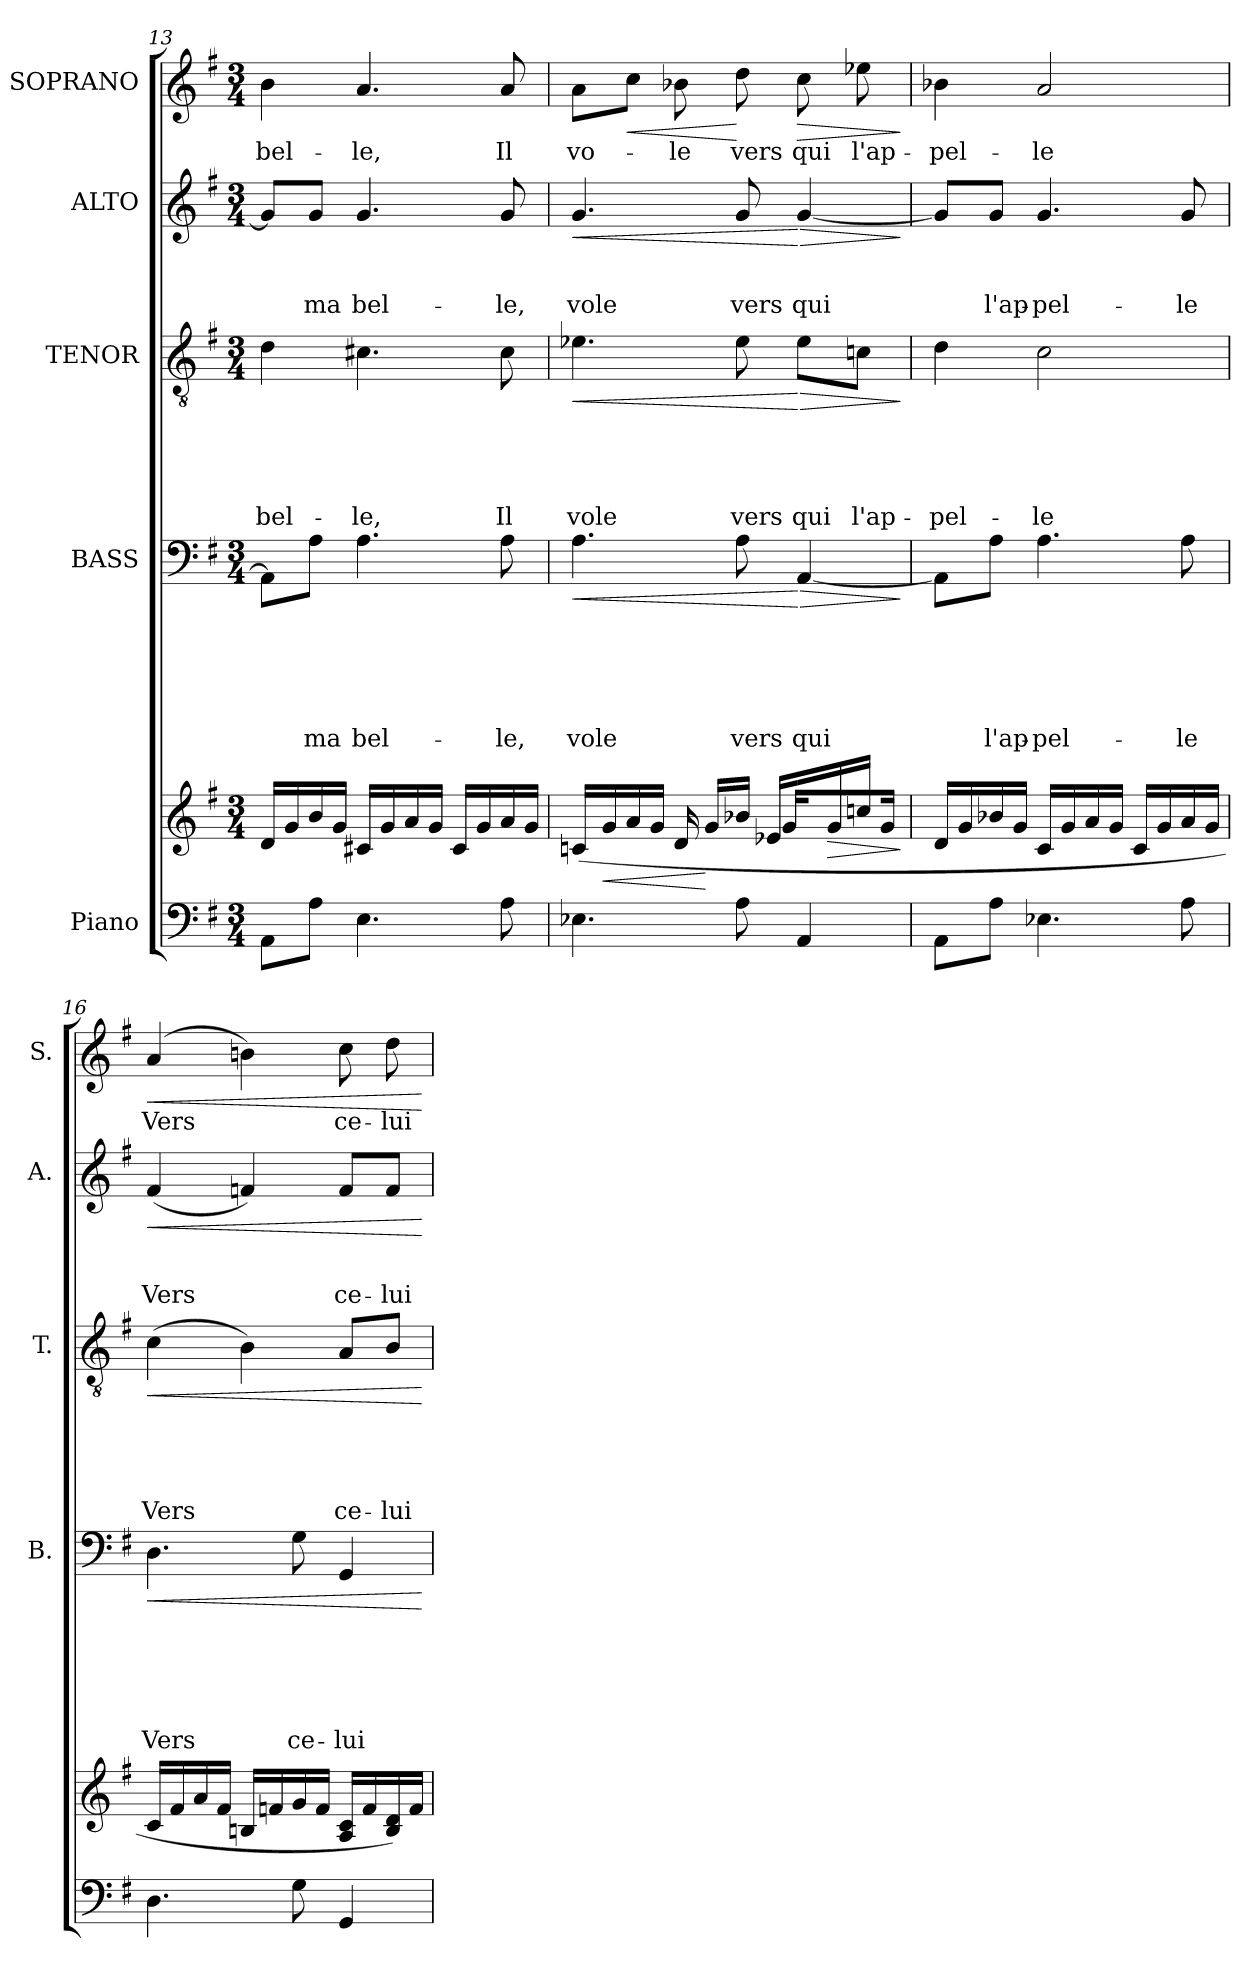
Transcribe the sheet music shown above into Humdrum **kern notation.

**kern	**kern	**dynam	**kern	**text	**text	**text	**text	**text	**text	**dynam	**kern	**text	**text	**text	**text	**text	**dynam	**kern	**text	**text	**text	**dynam	**kern	**text	**dynam
*part5	*part5	*part5	*part4	*part4	*part4	*part4	*part4	*part4	*part4	*part4	*part3	*part3	*part3	*part3	*part3	*part3	*part3	*part2	*part2	*part2	*part2	*part2	*part1	*part1	*part1
*staff6	*staff5	*staff5/6	*staff4	*staff4	*staff4	*staff4	*staff4	*staff4	*staff4	*staff4	*staff3	*staff3	*staff3	*staff3	*staff3	*staff3	*staff3	*staff2	*staff2	*staff2	*staff2	*staff2	*staff1	*staff1	*staff1
*I"Piano	*	*	*I"BASS	*	*	*	*	*	*	*	*I"TENOR	*	*	*	*	*	*	*I"ALTO	*	*	*	*	*I"SOPRANO	*	*
*	*	*	*I'B.	*	*	*	*	*	*	*	*I'T.	*	*	*	*	*	*	*I'A.	*	*	*	*	*I'S.	*	*
*clefF4	*clefG2	*	*clefF4	*	*	*	*	*	*	*	*clefGv2	*	*	*	*	*	*	*clefG2	*	*	*	*	*clefG2	*	*
*k[f#]	*k[f#]	*	*k[f#]	*	*	*	*	*	*	*	*k[f#]	*	*	*	*	*	*	*k[f#]	*	*	*	*	*k[f#]	*	*
*G:	*G:	*	*G:	*	*	*	*	*	*	*	*G:	*	*	*	*	*	*	*G:	*	*	*	*	*G:	*	*
*M3/4	*M3/4	*	*M3/4	*	*	*	*	*	*	*	*M3/4	*	*	*	*	*	*	*M3/4	*	*	*	*	*M3/4	*	*
=13	=13	=13	=13	=13	=13	=13	=13	=13	=13	=13	=13	=13	=13	=13	=13	=13	=13	=13	=13	=13	=13	=13	=13	=13	=13
!	!	!	!	!	!	!	!	!	!	!	!	!	!	!	!	!LO:LY:b	!	!	!	!	!	!	!	!LO:LY:b	!
8AA\L	16d/LL	.	8AA\L]	.	.	.	.	.	.	.	4d\	.	.	.	.	bel-	.	8g/L]	.	.	.	.	4b\	bel-	.
.	16g/	.	.	.	.	.	.	.	.	.	.	.	.	.	.	.	.	.	.	.	.	.	.	.	.
!	!	!	!	!	!	!	!	!	!LO:LY:b	!	!	!	!	!	!	!	!	!	!	!	!LO:LY:b	!	!	!	!
8A\J	16b/	.	8A\J	.	.	.	.	.	ma	.	.	.	.	.	.	.	.	8g/J	.	.	ma	.	.	.	.
.	16g/JJ	.	.	.	.	.	.	.	.	.	.	.	.	.	.	.	.	.	.	.	.	.	.	.	.
!	!	!	!	!	!	!	!	!	!LO:LY:b	!	!	!	!	!	!	!LO:LY:b	!	!	!	!	!LO:LY:b	!	!	!LO:LY:b	!
4.E\	16c#X/LL	.	4.A\	.	.	.	.	.	bel-	.	4.c#X\	.	.	.	.	-le,	.	4.g/	.	.	bel-	.	4.a/	-le,	.
.	16g/	.	.	.	.	.	.	.	.	.	.	.	.	.	.	.	.	.	.	.	.	.	.	.	.
.	16a/	.	.	.	.	.	.	.	.	.	.	.	.	.	.	.	.	.	.	.	.	.	.	.	.
.	16g/JJ	.	.	.	.	.	.	.	.	.	.	.	.	.	.	.	.	.	.	.	.	.	.	.	.
.	16c#/LL	.	.	.	.	.	.	.	.	.	.	.	.	.	.	.	.	.	.	.	.	.	.	.	.
.	16g/	.	.	.	.	.	.	.	.	.	.	.	.	.	.	.	.	.	.	.	.	.	.	.	.
!	!	!	!	!	!	!	!	!	!LO:LY:b	!	!	!	!	!	!	!LO:LY:b	!	!	!	!	!LO:LY:b	!	!	!LO:LY:b	!
8A\	16a/	.	8A\	.	.	.	.	.	-le,	.	8c#\	.	.	.	.	Il	.	8g/	.	.	-le,	.	8a/	Il	.
.	16g/JJ	.	.	.	.	.	.	.	.	.	.	.	.	.	.	.	.	.	.	.	.	.	.	.	.
!!LO:LB:g=z
=14	=14	=14	=14	=14	=14	=14	=14	=14	=14	=14	=14	=14	=14	=14	=14	=14	=14	=14	=14	=14	=14	=14	=14	=14	=14
*	*^	*	*	*	*	*	*	*	*	*	*	*	*	*	*	*	*	*	*	*	*	*	*	*	*
*	*	*^	*	*	*	*	*	*	*	*	*	*	*	*	*	*	*	*	*	*	*	*	*	*	*	*
*	*	*	*^	*	*	*	*	*	*	*	*	*	*	*	*	*	*	*	*	*	*	*	*	*	*	*	*
!	!	!	!	!	!	!	!	!	!	!	!	!LO:LY:b	!LO:HP:b	!	!	!	!	!	!LO:LY:b	!LO:HP:b	!	!	!	!LO:LY:b	!LO:HP:b	!	!LO:LY:b	!
4.E-X\	32ryy	(<16cn/LL	4ryy	4..ryy	.	4.A\	.	.	.	.	.	vole	<	4.e-X\	.	.	.	.	vole	<	4.g/	.	.	vole	<	8a\L	vo-	.
.	2ryy	.	.	.	.	.	.	.	.	.	.	.	.	.	.	.	.	.	.	.	.	.	.	.	.	.	.	.
!	!	!	!	!	!LO:HP:b	!	!	!	!	!	!	!	!	!	!	!	!	!	!	!	!	!	!	!	!	!	!	!
.	.	16g/	.	.	<	.	.	.	.	.	.	.	.	.	.	.	.	.	.	.	.	.	.	.	.	.	.	.
!	!	!	!	!	!	!	!	!	!	!	!	!	!	!	!	!	!	!	!	!	!	!	!	!	!	!	!	!LO:HP:b
.	.	16a/	.	.	.	.	.	.	.	.	.	.	.	.	.	.	.	.	.	.	.	.	.	.	.	8cc\J	.	<
.	.	16g/JJ	.	.	.	.	.	.	.	.	.	.	.	.	.	.	.	.	.	.	.	.	.	.	.	.	.	.
!	!	!	!	!	!	!	!	!	!	!	!	!	!	!	!	!	!	!	!	!	!	!	!	!	!	!	!LO:LY:b	!
.	.	16d/	16ryy	.	.	.	.	.	.	.	.	.	.	.	.	.	.	.	.	.	.	.	.	.	.	8b-X\	-le	.
.	.	16ryy	16g/LL	.	[	.	.	.	.	.	.	.	.	.	.	.	.	.	.	.	.	.	.	.	.	.	.	.
!	!	!	!	!	!	!	!	!	!	!	!	!LO:LY:b	!	!	!	!	!	!	!LO:LY:b	!	!	!	!	!LO:LY:b	!	!	!LO:LY:b	!
8A\	.	16ryy	16b-X/JJ	.	.	8A\	.	.	.	.	.	vers	.	8e-\	.	.	.	.	vers	.	8g/	.	.	vers	.	8dd\	vers	[
.	.	16e-X/LL	32ryy	16g/LL	.	.	.	.	.	.	.	.	.	.	.	.	.	.	.	.	.	.	.	.	.	.	.	.
.	.	.	4ryy	.	.	.	.	.	.	.	.	.	.	.	.	.	.	.	.	.	.	.	.	.	.	.	.	.
!	!	!	!	!	!	!	!	!	!	!	!	!LO:LY:b	!LO:HP:n=1:b	!	!	!	!	!	!LO:LY:b	!LO:HP:n=1:b	!	!	!	!LO:LY:b	!LO:HP:n=1:b	!	!LO:LY:b	!LO:HP:b
4AA/	.	16ryy	.	8.ryy	.	[<4AA/	.	.	.	.	.	qui	[ >	8e-\L	.	.	.	.	qui	[ >	[<4g/	.	.	qui	[ >	8cc\	qui	>
.	8..ryy	.	.	.	.	.	.	.	.	.	.	.	.	.	.	.	.	.	.	.	.	.	.	.	.	.	.	.
!	!	!	!	!	!LO:HP:b	!	!	!	!	!	!	!	!	!	!	!	!	!	!	!	!	!	!	!	!	!	!	!
.	.	16g/	.	.	>	.	.	.	.	.	.	.	.	.	.	.	.	.	.	.	.	.	.	.	.	.	.	.
!	!	!	!	!	!	!	!	!	!	!	!	!	!	!	!	!	!	!	!LO:LY:b	!	!	!	!	!	!	!	!LO:LY:b	!
.	.	16ccn/JJ	.	.	.	.	.	.	.	.	.	.	.	8cn\J	.	.	.	.	l'ap-	.	.	.	.	.	.	8ee-X\	l'ap-	.
.	.	32ryy	.	16g/JJ	.	.	.	.	.	.	.	.	.	.	.	.	.	.	.	.	.	.	.	.	.	.	.	.
.	.	32ryy	32ryy	.	.	.	.	.	.	.	.	.	.	.	.	.	.	.	.	.	.	.	.	.	.	.	.	.
*	*v	*v	*v	*v	*	*	*	*	*	*	*	*	*	*	*	*	*	*	*	*	*	*	*	*	*	*	*	*
.	.	]	.	.	.	.	.	.	.	]	.	.	.	.	.	.	]	.	.	.	.	]	.	.	]
=15	=15	=15	=15	=15	=15	=15	=15	=15	=15	=15	=15	=15	=15	=15	=15	=15	=15	=15	=15	=15	=15	=15	=15	=15	=15
!	!	!	!	!	!	!	!	!	!	!	!	!	!	!	!	!LO:LY:b	!	!	!	!	!	!	!	!LO:LY:b	!
8AA\L	16d/LL	.	8AA\L]	.	.	.	.	.	.	.	4d\	.	.	.	.	-pel-	.	8g/L]	.	.	.	.	4b-X\	-pel-	.
.	16g/	.	.	.	.	.	.	.	.	.	.	.	.	.	.	.	.	.	.	.	.	.	.	.	.
!	!	!	!	!	!	!	!	!	!LO:LY:b	!	!	!	!	!	!	!	!	!	!	!	!LO:LY:b	!	!	!	!
8A\J	16b-X/	.	8A\J	.	.	.	.	.	l'ap-	.	.	.	.	.	.	.	.	8g/J	.	.	l'ap-	.	.	.	.
.	16g/JJ	.	.	.	.	.	.	.	.	.	.	.	.	.	.	.	.	.	.	.	.	.	.	.	.
!	!	!	!	!	!	!	!	!	!LO:LY:b:rj	!	!	!	!	!	!	!LO:LY:b	!	!	!	!	!LO:LY:b:rj	!	!	!LO:LY:b	!
4.E-X\	16c/LL	.	4.A\	.	.	.	.	.	-pel-	.	2c\	.	.	.	.	-le	.	4.g/	.	.	-pel-	.	2a/	-le	.
.	16g/	.	.	.	.	.	.	.	.	.	.	.	.	.	.	.	.	.	.	.	.	.	.	.	.
.	16a/	.	.	.	.	.	.	.	.	.	.	.	.	.	.	.	.	.	.	.	.	.	.	.	.
.	16g/JJ	.	.	.	.	.	.	.	.	.	.	.	.	.	.	.	.	.	.	.	.	.	.	.	.
.	16c/LL	.	.	.	.	.	.	.	.	.	.	.	.	.	.	.	.	.	.	.	.	.	.	.	.
.	16g/	.	.	.	.	.	.	.	.	.	.	.	.	.	.	.	.	.	.	.	.	.	.	.	.
!	!	!	!	!	!	!	!	!	!LO:LY:b	!	!	!	!	!	!	!	!	!	!	!	!LO:LY:b	!	!	!	!
8A\	16a/	.	8A\	.	.	.	.	.	-le	.	.	.	.	.	.	.	.	8g/	.	.	-le	.	.	.	.
.	16g/JJ	.	.	.	.	.	.	.	.	.	.	.	.	.	.	.	.	.	.	.	.	.	.	.	.
=16	=16	=16	=16	=16	=16	=16	=16	=16	=16	=16	=16	=16	=16	=16	=16	=16	=16	=16	=16	=16	=16	=16	=16	=16	=16
!	!	!	!	!	!	!	!	!	!LO:LY:b	!LO:HP:b	!	!	!	!	!	!LO:LY:b	!LO:HP:b	!	!	!	!LO:LY:b	!LO:HP:b	!	!LO:LY:b	!LO:HP:b
4.D\	16c/LL	.	4.D\	.	.	.	.	.	Vers	<	(>4c\	.	.	.	.	Vers	<	(<4f#/	.	.	Vers	<	(4a/	Vers	<
.	16f#/	.	.	.	.	.	.	.	.	.	.	.	.	.	.	.	.	.	.	.	.	.	.	.	.
.	16a/	.	.	.	.	.	.	.	.	.	.	.	.	.	.	.	.	.	.	.	.	.	.	.	.
.	16f#/JJ	.	.	.	.	.	.	.	.	.	.	.	.	.	.	.	.	.	.	.	.	.	.	.	.
.	16Bn/LL	.	.	.	.	.	.	.	.	.	4B\)	.	.	.	.	.	.	4fn/)	.	.	.	.	4bn\)	.	.
.	16fn/	.	.	.	.	.	.	.	.	.	.	.	.	.	.	.	.	.	.	.	.	.	.	.	.
!	!	!	!	!	!	!	!	!	!LO:LY:b	!	!	!	!	!	!	!	!	!	!	!	!	!	!	!	!
8G\	16g/	.	8G\	.	.	.	.	.	ce-	.	.	.	.	.	.	.	.	.	.	.	.	.	.	.	.
.	16f/JJ	.	.	.	.	.	.	.	.	.	.	.	.	.	.	.	.	.	.	.	.	.	.	.	.
!	!	!	!	!	!	!	!	!	!LO:LY:b	!	!	!	!	!	!	!LO:LY:b	!	!	!	!	!LO:LY:b	!	!	!LO:LY:b	!
4GG/	16A/ 16c/LL	.	4GG/	.	.	.	.	.	-lui-	.	8A/L	.	.	.	.	ce-	.	8f/L	.	.	ce-	.	8cc\	ce-	.
.	16f/	.	.	.	.	.	.	.	.	.	.	.	.	.	.	.	.	.	.	.	.	.	.	.	.
!	!	!	!	!	!	!	!	!	!	!	!	!	!	!	!	!LO:LY:b	!	!	!	!	!LO:LY:b	!	!	!LO:LY:b	!
.	16B/ 16d/)	.	.	.	.	.	.	.	.	.	8B/J	.	.	.	.	-lui-	.	8f/J	.	.	-lui-	.	8dd\	-lui-	.
.	16f/JJ	.	.	.	.	.	.	.	.	.	.	.	.	.	.	.	.	.	.	.	.	.	.	.	.
.	.	.	.	.	.	.	.	.	.	[	.	.	.	.	.	.	[	.	.	.	.	[	.	.	[
=	=	=	=	=	=	=	=	=	=	=	=	=	=	=	=	=	=	=	=	=	=	=	=	=	=
*-	*-	*-	*-	*-	*-	*-	*-	*-	*-	*-	*-	*-	*-	*-	*-	*-	*-	*-	*-	*-	*-	*-	*-	*-	*-
